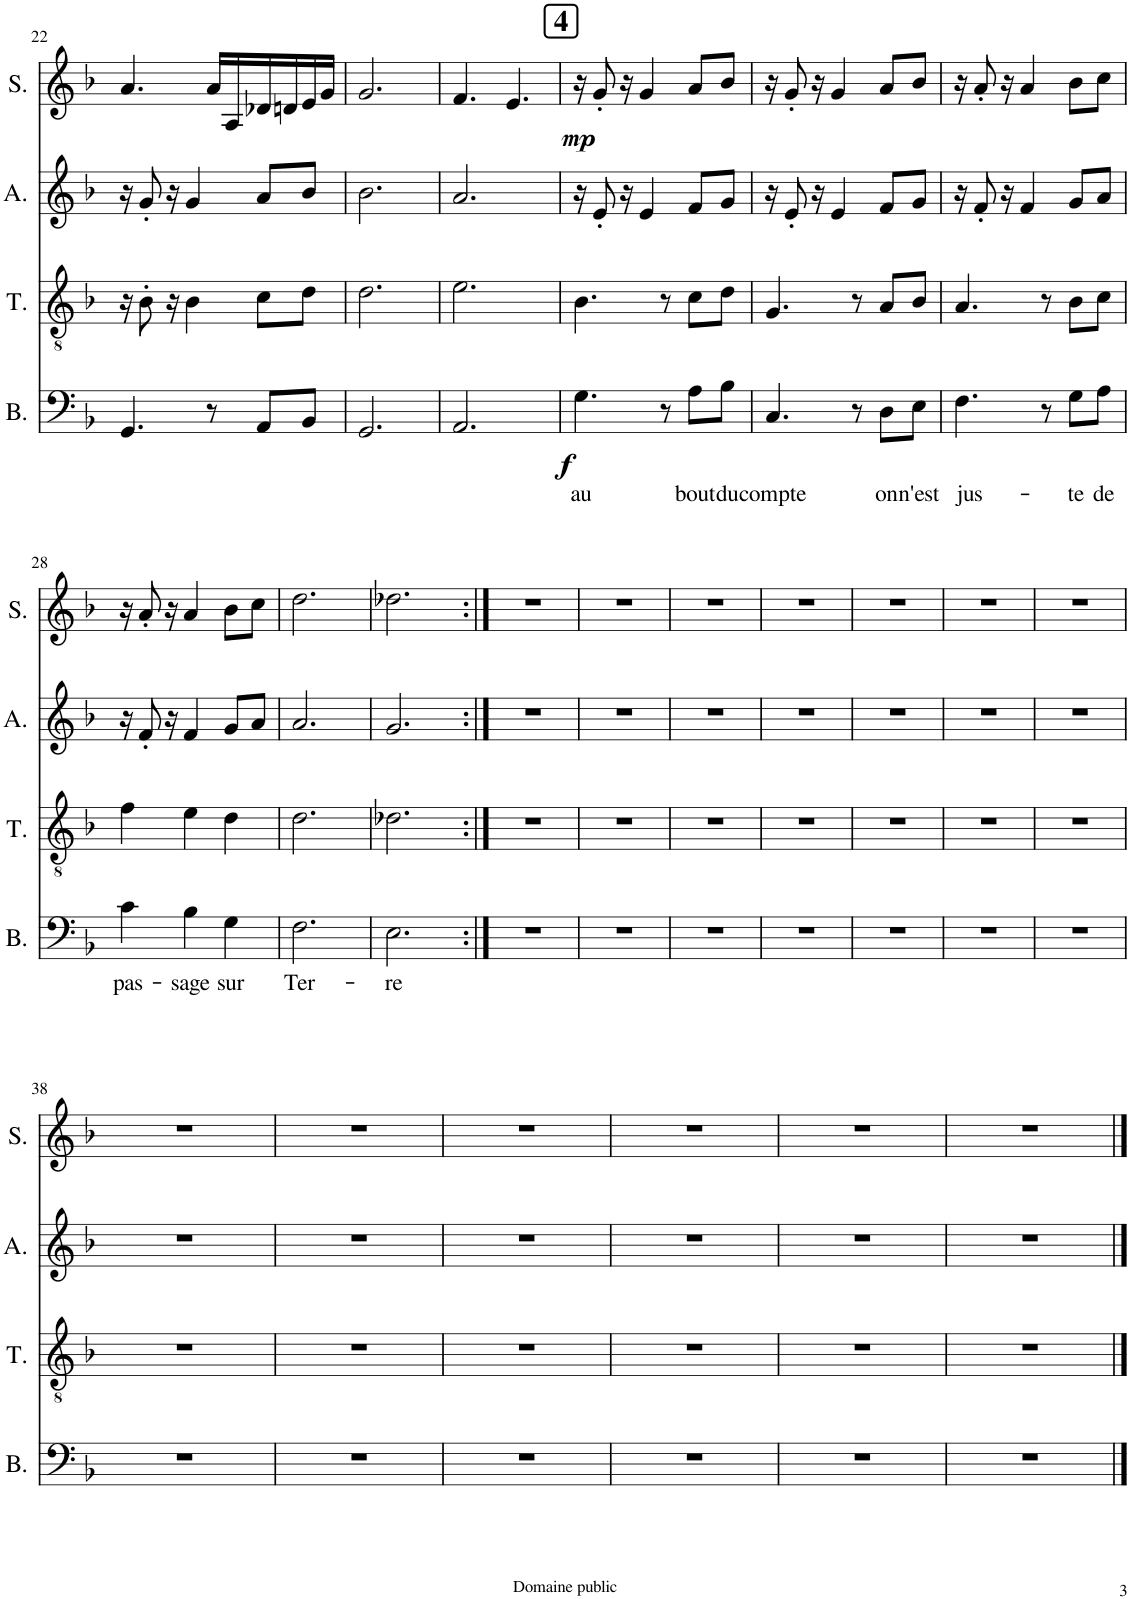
**kern	**text	**dynam	**kern	**kern	**kern	**dynam
*part4	*part4	*part4	*part3	*part2	*part1	*part1
*staff4	*staff4	*staff4	*staff3	*staff2	*staff1	*staff1
*I"Bass	*	*	*I"Ténor	*I"Alto	*I"Soprano	*
*I'B.	*	*	*I'T.	*I'A.	*I'S.	*
!!LO:PB:g=z
*clefF4	*	*	*clefGv2	*clefG2	*clefG2	*
*k[b-]	*	*	*k[b-]	*k[b-]	*k[b-]	*
*M6/8	*	*	*M6/8	*M6/8	*M6/8	*
=22	=22	=22	=22	=22	=22	=22
4.GG/	.	.	16r	16r	4.a/	.
.	.	.	8B-'\	8g'/	.	.
.	.	.	16r	16r	.	.
.	.	.	4B-\	4g/	.	.
8r	.	.	.	.	16a/LL	.
.	.	.	.	.	16A/	.
8AA/L	.	.	8c\L	8a/L	16d-X/	.
.	.	.	.	.	16dn/	.
8BB-/J	.	.	8d\J	8b-/J	16e/	.
.	.	.	.	.	16g/JJ	.
=23	=23	=23	=23	=23	=23	=23
2.GG/	.	.	2.d\	2.b-\	2.g/	.
=24	=24	=24	=24	=24	=24	=24
2.AA/	.	.	2.e\	2.a/	4.f/	.
.	.	.	.	.	4.e/	.
!!LO:REH:place=s1:a:B:cj:fs=14:t=4
=25	=25	=25	=25	=25	=25	=25
!	!LO:LY:b	!LO:DY:b	!	!	!	!LO:DY:b
4.G\	au	f	4.B-\	16r	16r	mp
.	.	.	.	8e'/	8g'/	.
.	.	.	.	16r	16r	.
.	.	.	.	4e/	4g/	.
8r	.	.	8r	.	.	.
!	!LO:LY:b	!	!	!	!	!
8A\L	bout	.	8c\L	8f/L	8a/L	.
!	!LO:LY:b	!	!	!	!	!
8B-\J	du	.	8d\J	8g/J	8b-/J	.
=26	=26	=26	=26	=26	=26	=26
!	!LO:LY:b	!	!	!	!	!
4.C/	compte	.	4.G/	16r	16r	.
.	.	.	.	8e'/	8g'/	.
.	.	.	.	16r	16r	.
.	.	.	.	4e/	4g/	.
8r	.	.	8r	.	.	.
!	!LO:LY:b	!	!	!	!	!
8D\L	on	.	8A/L	8f/L	8a/L	.
!	!LO:LY:b	!	!	!	!	!
8E\J	n'est	.	8B-/J	8g/J	8b-/J	.
=27	=27	=27	=27	=27	=27	=27
!	!LO:LY:b	!	!	!	!	!
4.F\	jus-	.	4.A/	16r	16r	.
.	.	.	.	8f'/	8a'/	.
.	.	.	.	16r	16r	.
.	.	.	.	4f/	4a/	.
8r	.	.	8r	.	.	.
!	!LO:LY:b	!	!	!	!	!
8G\L	-te	.	8B-\L	8g/L	8b-\L	.
!	!LO:LY:b	!	!	!	!	!
8A\J	de	.	8c\J	8a/J	8cc\J	.
!!LO:LB:g=z
=28	=28	=28	=28	=28	=28	=28
!	!LO:LY:b	!	!	!	!	!
4c\	pas-	.	4f\	16r	16r	.
.	.	.	.	8f'/	8a'/	.
.	.	.	.	16r	16r	.
!	!LO:LY:b	!	!	!	!	!
4B-\	-sage	.	4e\	4f/	4a/	.
!	!LO:LY:b	!	!	!	!	!
4G\	sur	.	4d\	8g/L	8b-\L	.
.	.	.	.	8a/J	8cc\J	.
=29	=29	=29	=29	=29	=29	=29
!	!LO:LY:b	!	!	!	!	!
2.F\	Ter-	.	2.d\	2.a/	2.dd\	.
=30	=30	=30	=30	=30	=30	=30
!	!LO:LY:b	!	!	!	!	!
2.E\	-re	.	2.d-X\	2.g/	2.dd-X\	.
=31:|!	=31:|!	=31:|!	=31:|!	=31:|!	=31:|!	=31:|!
2.r	.	.	2.r	2.r	2.r	.
=32	=32	=32	=32	=32	=32	=32
2.r	.	.	2.r	2.r	2.r	.
=33	=33	=33	=33	=33	=33	=33
2.r	.	.	2.r	2.r	2.r	.
=34	=34	=34	=34	=34	=34	=34
2.r	.	.	2.r	2.r	2.r	.
=35	=35	=35	=35	=35	=35	=35
2.r	.	.	2.r	2.r	2.r	.
=36	=36	=36	=36	=36	=36	=36
2.r	.	.	2.r	2.r	2.r	.
=37	=37	=37	=37	=37	=37	=37
2.r	.	.	2.r	2.r	2.r	.
!!LO:LB:g=z
=38	=38	=38	=38	=38	=38	=38
2.r	.	.	2.r	2.r	2.r	.
=39	=39	=39	=39	=39	=39	=39
2.r	.	.	2.r	2.r	2.r	.
=40	=40	=40	=40	=40	=40	=40
2.r	.	.	2.r	2.r	2.r	.
=41	=41	=41	=41	=41	=41	=41
2.r	.	.	2.r	2.r	2.r	.
=42	=42	=42	=42	=42	=42	=42
2.r	.	.	2.r	2.r	2.r	.
=43	=43	=43	=43	=43	=43	=43
2.r	.	.	2.r	2.r	2.r	.
==	==	==	==	==	==	==
*-	*-	*-	*-	*-	*-	*-
